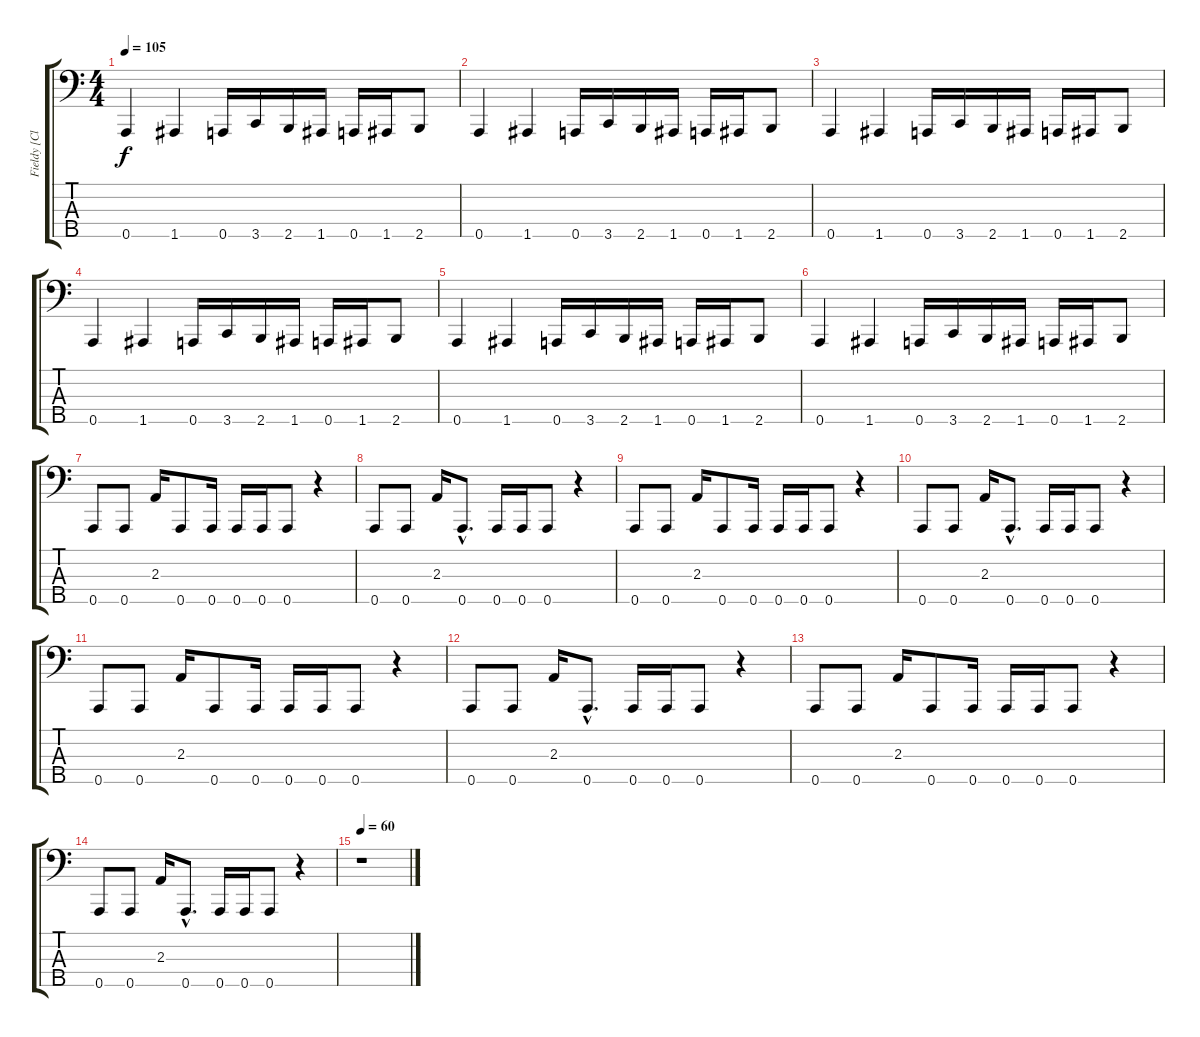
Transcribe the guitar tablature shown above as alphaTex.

\track ("Fieldy [Clicks]" "Fieldy [Cl") {instrument slapbass1}
\staff {score tabs}
\tuning (F2 C2 G1 D1 A0) {hide}
\ts (4 4)
\tempo 105
\clef f4
\ks c
0.5.4{dy f} 1.5.4 0.5.16 3.5.16 2.5.16 1.5.16 0.5.16 1.5.16 2.5.8 |
0.5.4 1.5.4 0.5.16 3.5.16 2.5.16 1.5.16 0.5.16 1.5.16 2.5.8 |
0.5.4 1.5.4 0.5.16 3.5.16 2.5.16 1.5.16 0.5.16 1.5.16 2.5.8 |
0.5.4 1.5.4 0.5.16 3.5.16 2.5.16 1.5.16 0.5.16 1.5.16 2.5.8 |
0.5.4 1.5.4 0.5.16 3.5.16 2.5.16 1.5.16 0.5.16 1.5.16 2.5.8 |
0.5.4 1.5.4 0.5.16 3.5.16 2.5.16 1.5.16 0.5.16 1.5.16 2.5.8 |
0.5.8 0.5.8 2.3.16 0.5.8 0.5.16 0.5.16 0.5.16 0.5.8 r.4 |
0.5.8 0.5.8 2.3.16 0.5{hac}.8{d} 0.5.16 0.5.16 0.5.8 r.4 |
0.5.8 0.5.8 2.3.16 0.5.8 0.5.16 0.5.16 0.5.16 0.5.8 r.4 |
0.5.8 0.5.8 2.3.16 0.5{hac}.8{d} 0.5.16 0.5.16 0.5.8 r.4 |
0.5.8 0.5.8 2.3.16 0.5.8 0.5.16 0.5.16 0.5.16 0.5.8 r.4 |
0.5.8 0.5.8 2.3.16 0.5{hac}.8{d} 0.5.16 0.5.16 0.5.8 r.4 |
0.5.8 0.5.8 2.3.16 0.5.8 0.5.16 0.5.16 0.5.16 0.5.8 r.4 |
0.5.8 0.5.8 2.3.16 0.5{hac}.8{d} 0.5.16 0.5.16 0.5.8 r.4 |
\tempo 60
r.1
